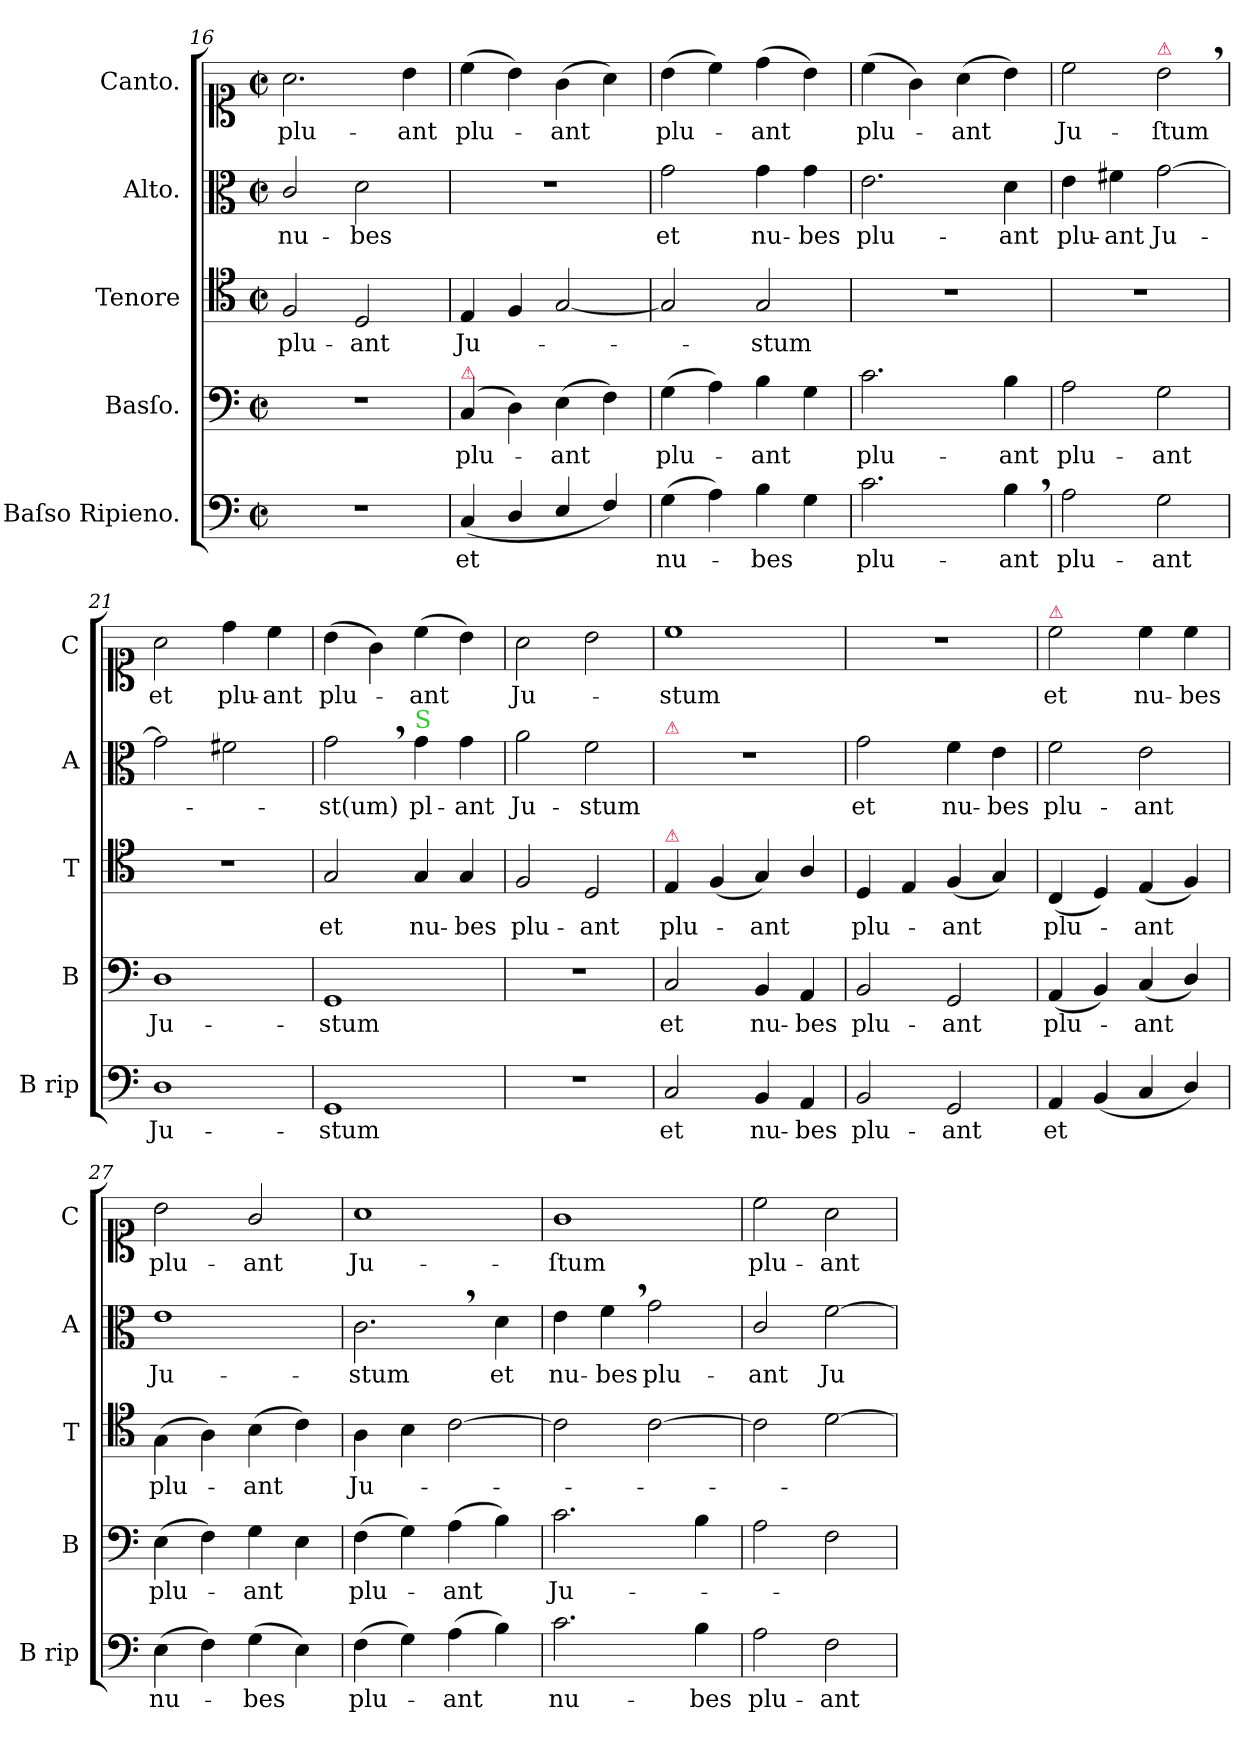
**kern	**text	**kern	**text	**kern	**text	**kern	**text	**kern	**text
*part5	*part5	*part4	*part4	*part3	*part3	*part2	*part2	*part1	*part1
*staff5	*staff5	*staff4	*staff4	*staff3	*staff3	*staff2	*staff2	*staff1	*staff1
*I"Baſso Ripieno.	*	*I"Basſo.	*	*I"Tenore	*	*I"Alto.	*	*I"Canto.	*
*I'B rip	*	*I'B	*	*I'T	*	*I'A	*	*I'C	*
*clefF4	*	*clefF4	*	*clefC4	*	*clefC3	*	*clefC1	*
*k[]	*	*k[]	*	*k[]	*	*k[]	*	*k[]	*
*M2/2	*	*M2/2	*	*M2/2	*	*M2/2	*	*M2/2	*
*met(c|)	*	*met(c|)	*	*met(c|)	*	*met(c|)	*	*met(c|)	*
=16	=16	=16	=16	=16	=16	=16	=16	=16	=16
1r	.	1r	.	2F/	plu-	2c/	nu-	2.a\	plu-
.	.	.	.	2D/	-ant	2d\	-bes	.	.
.	.	.	.	.	.	.	.	4b\	-ant
=17	=17	=17	=17	=17	=17	=17	=17	=17	=17
!	!	!LO:TX:a:color=crimson:t=⚠	!	!	!	!	!	!	!
(<4C/	et	(>4C/	plu-	4E/	Ju-	1r	.	(>4cc\	plu-
4D/	.	4D\)	.	4F/	.	.	.	4b\)	.
4E/	.	(>4E\	-ant	[2G/	.	.	.	(>4g\	-ant
4F/)	.	4F\)	.	.	.	.	.	4a\)	.
=18	=18	=18	=18	=18	=18	=18	=18	=18	=18
(>4G\	nu-	(>4G\	plu-	2G/]	.	2g\	et	(>4b\	plu-
4A\)	.	4A\)	.	.	.	.	.	4cc\)	.
4B\	-bes	4B\	-ant	2G/	-stum	4g\	nu-	(>4dd\	-ant
4G\	.	4G\	.	.	.	4g\	-bes	4b\)	.
=19	=19	=19	=19	=19	=19	=19	=19	=19	=19
2.c\	plu-	2.c\	plu-	1r	.	2.e\	plu-	(>4cc\	plu-
.	.	.	.	.	.	.	.	4g\)	.
.	.	.	.	.	.	.	.	(>4a\	-ant
4B,<\	-ant	4B\	-ant	.	.	4d\	-ant	4b\)	.
=20	=20	=20	=20	=20	=20	=20	=20	=20	=20
!	!LO:LY:i	!	!LO:LY:i	!	!	!	!	!	!
2A\	plu-	2A\	plu-	1r	.	4e\	plu-	2cc\	Ju-
.	.	.	.	.	.	4f#X\	-ant	.	.
!	!	!	!	!	!	!	!	!LO:TX:a:color=crimson:t=⚠	!
!	!LO:LY:i	!	!LO:LY:i	!	!	!	!	!	!
2G\	-ant	2G\	-ant	.	.	[2g\	Ju-	2b,<\	-ſtum
=21	=21	=21	=21	=21	=21	=21	=21	=21	=21
1D	Ju-	1D	Ju-	1r	.	2g\]	.	2a\	et
.	.	.	.	.	.	2f#X\	.	4dd\	plu-
.	.	.	.	.	.	.	.	4cc\	-ant
=22	=22	=22	=22	=22	=22	=22	=22	=22	=22
1GG	-stum	1GG	-stum	2G/	et	2g,<\	-st(um)	(>4b\	plu-
.	.	.	.	.	.	.	.	4g\)	.
!	!	!	!	!	!	!LO:TX:a:color=limegreen:t=S	!	!	!
.	.	.	.	4G/	nu-	4g\	pl-	(>4cc\	-ant
.	.	.	.	4G/	-bes	4g\	-ant	4b\)	.
=23	=23	=23	=23	=23	=23	=23	=23	=23	=23
1r	.	1r	.	2F/	plu-	2a\	Ju-	2a\	Ju-
.	.	.	.	2D/	-ant	2f\	-stum	2b\	.
=24	=24	=24	=24	=24	=24	=24	=24	=24	=24
!	!	!	!	!	!	!LO:TX:a:color=crimson:t=⚠	!	!	!
!	!	!	!	!LO:TX:a:color=crimson:t=⚠	!	!	!	!	!
2C/	et	2C/	et	4E/	plu-	1r	.	1cc	-stum
.	.	.	.	(<4F/	.	.	.	.	.
4BB/	nu-	4BB/	nu-	4G/)	-ant	.	.	.	.
4AA/	-bes	4AA/	-bes	4A/	.	.	.	.	.
=25	=25	=25	=25	=25	=25	=25	=25	=25	=25
2BB/	plu-	2BB/	plu-	4D/	plu-	2g\	et	1r	.
.	.	.	.	4E/	.	.	.	.	.
2GG/	-ant	2GG/	-ant	(<4F/	-ant	4f\	nu-	.	.
.	.	.	.	4G/)	.	4e\	-bes	.	.
=26	=26	=26	=26	=26	=26	=26	=26	=26	=26
!	!	!	!	!	!	!	!	!LO:TX:a:color=crimson:t=⚠	!
4AA/	et	(<4AA/	plu-	(<4C/	plu-	2f\	plu-	2cc\	et
(<4BB/	.	4BB/)	.	4D/)	.	.	.	.	.
4C/	.	(<4C/	-ant	(<4E/	-ant	2e\	-ant	4cc\	nu-
4D/)	.	4D/)	.	4F/)	.	.	.	4cc\	-bes
=27	=27	=27	=27	=27	=27	=27	=27	=27	=27
(>4E\	nu-	(>4E\	plu-	(>4G\	plu-	1e	Ju-	2b\	plu-
4F\)	.	4F\)	.	4A\)	.	.	.	.	.
(>4G\	-bes	4G\	-ant	(>4B\	-ant	.	.	2g/	-ant
4E\)	.	4E\	.	4c\)	.	.	.	.	.
=28	=28	=28	=28	=28	=28	=28	=28	=28	=28
(>4F\	plu-	(>4F\	plu-	4A\	Ju-	2.c,<\	-stum	1a	Ju-
4G\)	.	4G\)	.	4B\	.	.	.	.	.
(>4A\	-ant	(>4A\	-ant	[2c\	.	.	.	.	.
4B\)	.	4B\)	.	.	.	4d\	et	.	.
=29	=29	=29	=29	=29	=29	=29	=29	=29	=29
!	!LO:LY:i	!	!	!	!	!	!	!	!
2.c\	nu-	2.c\	Ju-	2c\]	.	4e\	nu-	1g	-ſtum
.	.	.	.	.	.	4f,<\	-bes	.	.
.	.	.	.	[2c\	.	2g\	plu-	.	.
!	!LO:LY:i	!	!	!	!	!	!	!	!
4B\	-bes	4B\	.	.	.	.	.	.	.
=30	=30	=30	=30	=30	=30	=30	=30	=30	=30
!	!LO:LY:i	!	!	!	!	!	!	!	!
2A\	plu-	2A\	.	2c\]	.	2c/	-ant	2cc\	plu-
!	!LO:LY:i	!	!	!	!	!	!	!	!
2F\	-ant	2F\	.	[2d\	.	[2f\	Ju-	2a\	-ant
=	=	=	=	=	=	=	=	=	=
*-	*-	*-	*-	*-	*-	*-	*-	*-	*-
